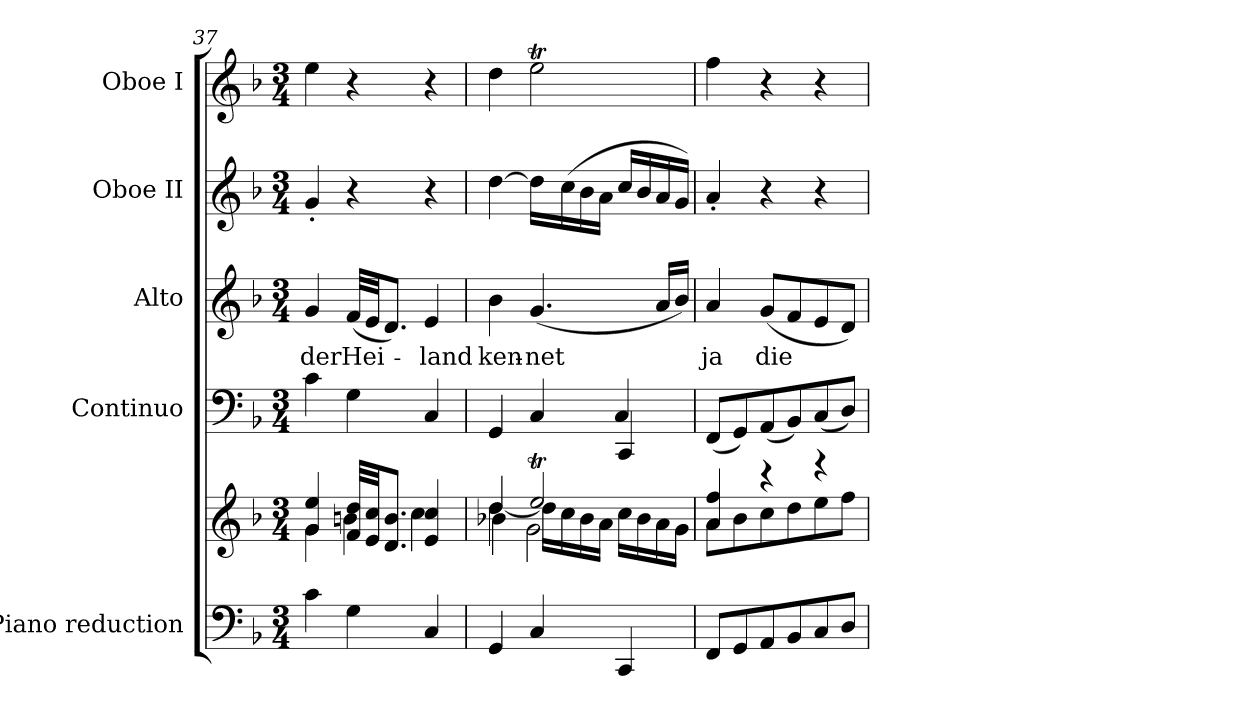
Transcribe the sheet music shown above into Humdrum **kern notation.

**kern	**kern	**kern	**kern	**text	**kern	**kern
*part5	*part5	*part4	*part3	*part3	*part2	*part1
*staff6	*staff5	*staff4	*staff3	*staff3	*staff2	*staff1
*I"Piano reduction	*	*I"Continuo	*I"Alto	*	*I"Oboe II	*I"Oboe I
*I'Pno	*	*	*	*	*I'Ob	*I'Ob
*clefF4	*clefG2	*clefF4	*clefG2	*	*clefG2	*clefG2
*k[b-]	*k[b-]	*k[b-]	*k[b-]	*	*k[b-]	*k[b-]
*M3/4	*M3/4	*M3/4	*M3/4	*	*M3/4	*M3/4
=37	=37	=37	=37	=37	=37	=37
*	*^	*	*	*	*	*
!	!	!	!	!	!LO:LY:b	!	!
4c\	4g/ 4ee/	4g\	4c\	4g/	der	4g'/	4ee\
!	!	!	!	!	!LO:LY:b	!	!
4G\	32f/ 32dd/LLL	4bn\	4G\	(32f/LLL	Hei-	4r	4r
.	32e/ 32cc/JJ	.	.	32e/JJ	.	.	.
.	8.d/ 8.b/J	.	.	8.d/J)	.	.	.
!	!	!	!	!	!LO:LY:b	!	!
4C/	4e/ 4cc/	4cc\	4C/	4e/	-land	4r	4r
=38	=38	=38	=38	=38	=38	=38	=38
*	*	*^	*^	*	*	*	*
!	!	!	!	!	!	!	!LO:LY:b	!	!
4GG/	4dd/	[4dd\	4b-X\	4GG/	2ryy	4b-\	ken-	[4dd\	4dd\
!	!	!	!	!	!	!	!LO:LY:b	!	!
4C/	2eet/	16dd\LL]	2g\	4C/	.	(4.g/	-net	16dd\LL]	2eet\
.	.	16cc\	.	.	.	.	.	(16cc\	.
.	.	16b-\	.	.	.	.	.	16b-\	.
.	.	16a\JJ	.	.	.	.	.	16a\JJ	.
4CC/	.	16cc\LL	.	4CC/	4C!/	.	.	16cc/LL	.
.	.	16b-\	.	.	.	.	.	16b-/	.
.	.	16a\	.	.	.	16a/LL	.	16a/	.
.	.	16g\JJ	.	.	.	16b-/JJ)	.	16g/JJ)	.
*	*	*v	*v	*	*	*	*	*	*
*	*	*	*v	*v	*	*	*	*
=39	=39	=39	=39	=39	=39	=39	=39
!	!	!	!	!	!LO:LY:b	!	!
8FF/L	4a/ 4ff/	8a\L	(8FF/L	4a/	ja	4a'/	4ff\
8GG/	.	8b-\	8GG/)	.	.	.	.
!	!	!	!	!	!LO:LY:b	!	!
8AA/	4r	8cc\	(8AA/	(8g/L	die	4r	4r
8BB-/	.	8dd\	8BB-/)	8f/	.	.	.
8C/	4r	8ee\	(8C/	8e/	.	4r	4r
8D/J	.	8ff\J	8D/J)	8d/J)	.	.	.
*	*v	*v	*	*	*	*	*
=	=	=	=	=	=	=
*-	*-	*-	*-	*-	*-	*-
